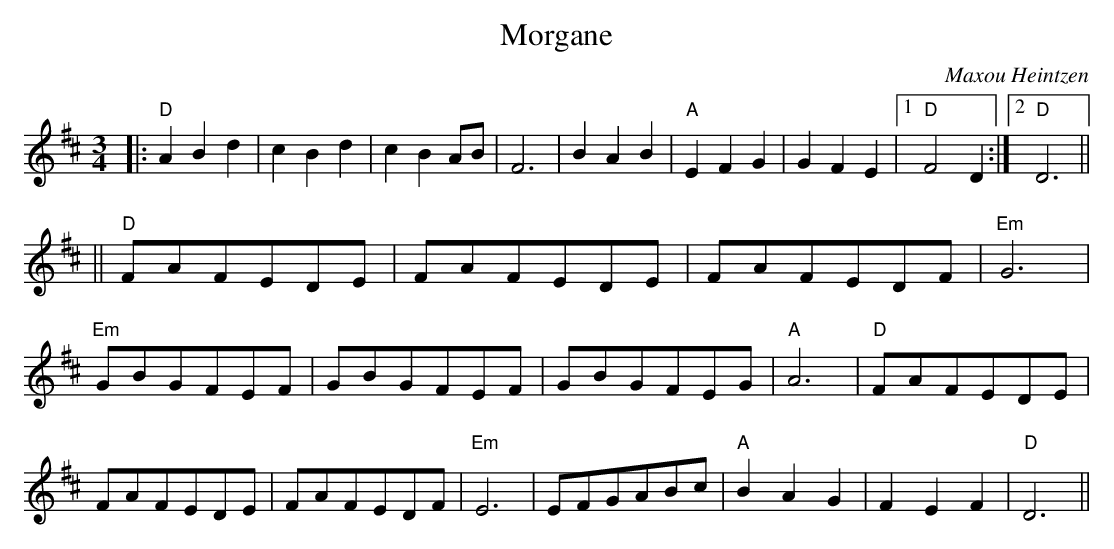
X:1
T:Morgane
C:Maxou Heintzen
E:13
L:1/8
M:3/4
K:D
|:"D"A2 B2 d2|c2 B2 d2|c2 B2 AB|F6|\
B2 A2 B2|"A"E2 F2 G2|G2 F2 E2|1 "D"F4 D2:|2 "D"D6||*
E:11
||"D"FAFEDE|FAFEDE|FAFEDF|"Em"G6|\
"Em"GBGFEF|GBGFEF|GBGFEG|"A"A6|\
"D"FAFEDE|FAFEDE|FAFEDF|"Em"E6|\
EFGABc|"A"B2 A2 G2|F2 E2 F2|"D"D6||**
